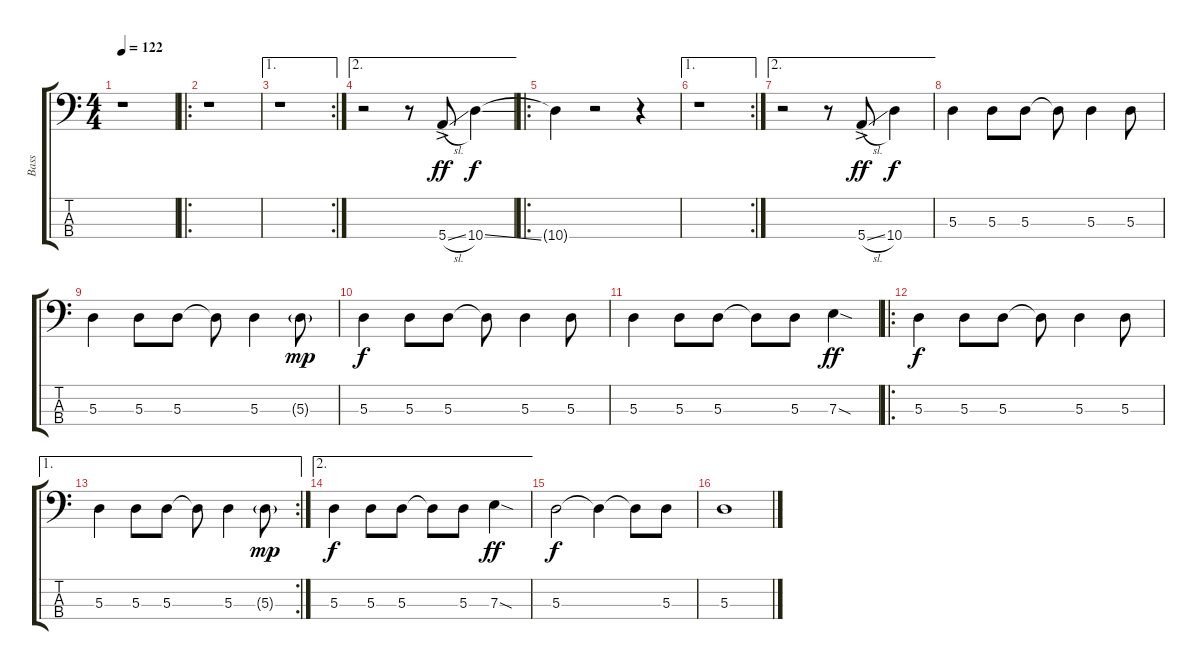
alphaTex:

\track ("Bass" "Bass") {instrument electricbassfinger}
\staff {score tabs}
\tuning (G2 D2 A1 E1) {hide}
\ts (4 4)
\tempo 122
\clef f4
\ks c
r.1{dy ff instrument electricbassfinger} |
\ro
r.1 |
\ae 1
\rc 2
r.1 |
\ae 2
r.2{volume 14 balance 8 instrument fretlessbass} r.8 5.4{sl ac}.8 10.4{ss}.4{dy f} |
\ro
10.4{t}.4 r.2 r.4 |
\ae 1
\rc 2
r.1 |
\ae 2
r.2{volume 14 balance 8 instrument fretlessbass} r.8 5.4{sl ac}.8{dy ff} 10.4.4{dy f} |
5.3.4 5.3.8 5.3.8 5.3{t}.8 5.3.4 5.3.8 |
5.3.4 5.3.8 5.3.8 5.3{t}.8 5.3.4 5.3{g}.8{dy mp} |
5.3.4{dy f} 5.3.8 5.3.8 5.3{t}.8 5.3.4 5.3.8 |
5.3.4 5.3.8 5.3.8 5.3{t}.8 5.3.8 7.3{sod}.4{dy ff} |
\ro
5.3.4{dy f} 5.3.8 5.3.8 5.3{t}.8 5.3.4 5.3.8 |
\ae 1
\rc 2
5.3.4 5.3.8 5.3.8 5.3{t}.8 5.3.4 5.3{g}.8{dy mp} |
\ae 2
5.3.4{dy f} 5.3.8 5.3.8 5.3{t}.8 5.3.8 7.3{sod}.4{dy ff} |
5.3.2{dy f volume 16 balance 8 instrument electricbassfinger} 5.3{t}.4 5.3{t}.8 5.3.8 |
5.3.1
